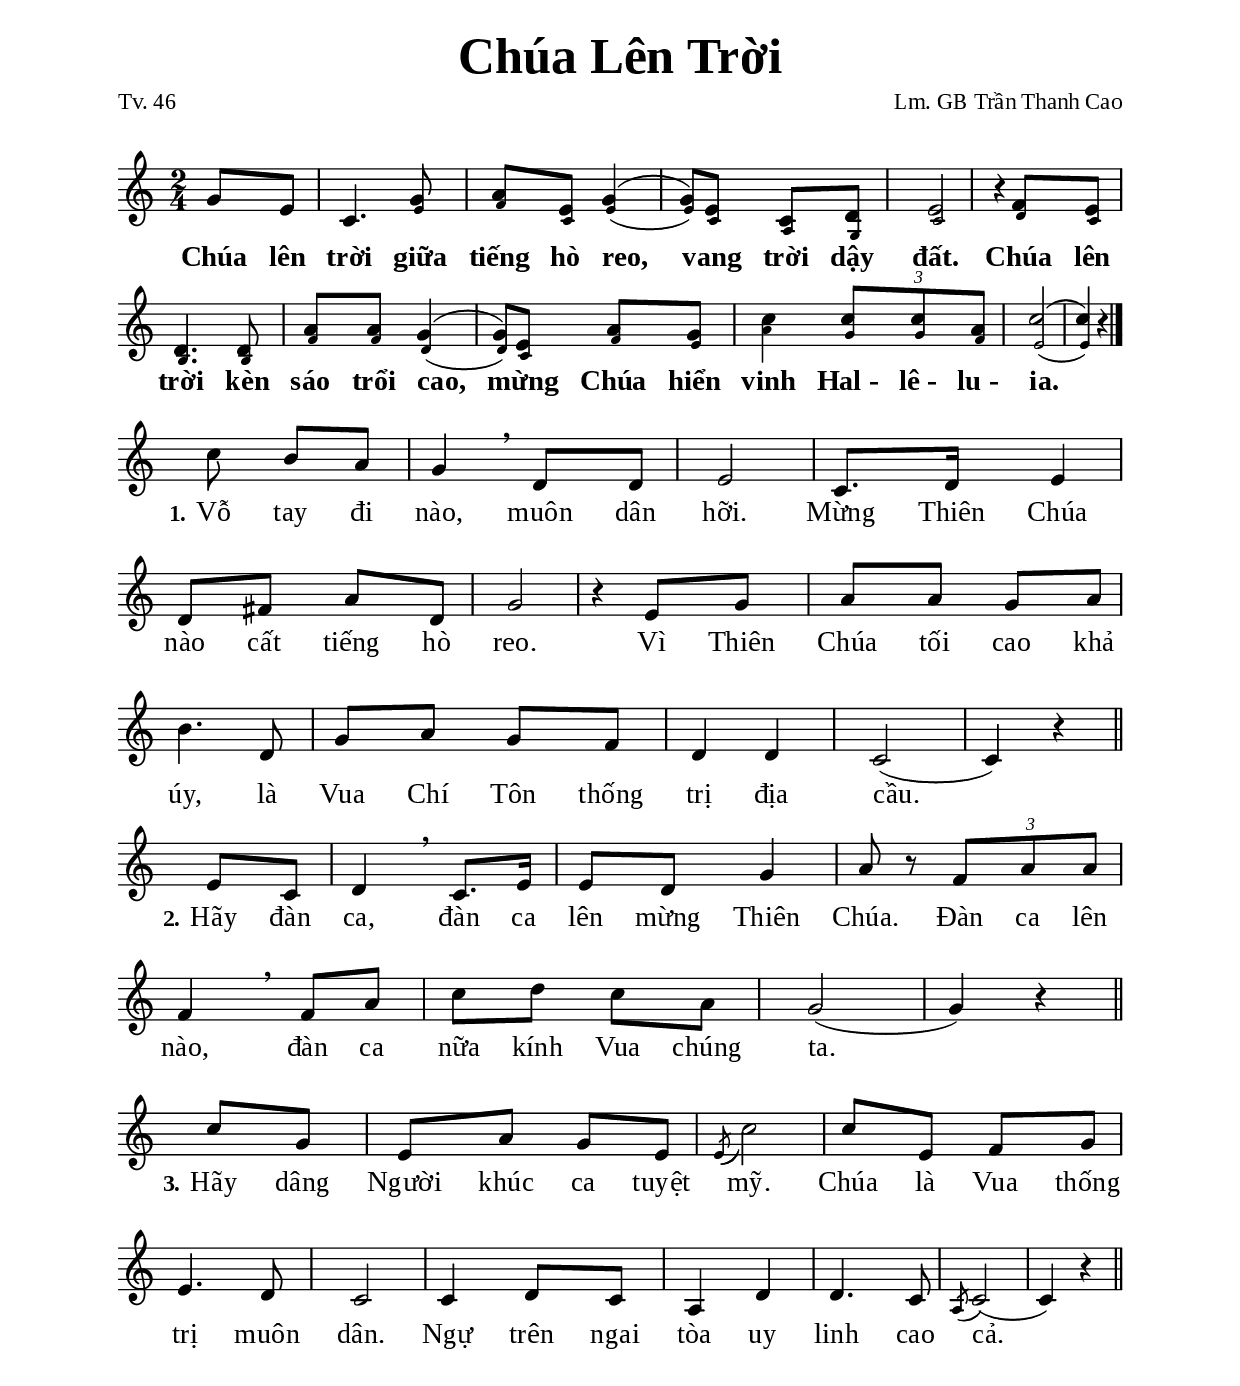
% Cài đặt chung
\version "2.22.1"
\include "english.ly"

\header {
  title = \markup { \fontsize #3 "Chúa Lên Trời" }
  poet = "Tv. 46"
  composer = "Lm. GB Trần Thanh Cao"
  arranger = " "
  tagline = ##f
}

% Nhạc điệp khúc
nhacDiepKhucSop = \relative c'' {
  \partial 4 g8 e |
  c4. g'8 |
  a e g4 ^( |
  g8) e c d |
  e2 |
  r4 f8 e |
  d4. d8 |
  a' a g4 ^( |
  g8) e a g |
  c4 \tuplet 3/2 { c8 c a } |
  c2 ^( |
  c4) r \bar "|."
}

nhacDiepKhucBas = \relative c' {
  \override NoteHead.font-size = #-2
  \skip 4
  \skip 4. e8 |
  f c e4 _( |
  e8) c a g |
  c2 |
  r4 d8 c |
  b4. b8 |
  f' f d4 _( |
  d8) c f e |
  a4 \tuplet 3/2 { g8 g f } |
  e2 _( |
  e4) r
}

% Nhạc phiên khúc
nhacPhienKhucMot = \relative c'' {
  \partial 4. c8 b a |
  g4 \breathe d8 d |
  e2 |
  c8. d16 e4 
  d8 fs a d, |
  g2 |
  r4 e8 g |
  a a g a |
  b4. d,8 |
  g a g f |
  d4 d |
  c2 ( |
  c4) r \bar "||"
}

nhacPhienKhucHai = \relative c' {
  \partial 4 e8 c |
  d4 \breathe c8. e16 |
  e8 d g4 |
  a8 r \tuplet 3/2 { f8 a a } |
  f4 \breathe f8 a |
  c d c a |
  g2 ( |
  g4) r \bar "||"
}

nhacPhienKhucBa = \relative c'' {
  \partial 4 c8 g |
  e a g e |
  \acciaccatura e8 (c'2) |
  c8 e, f g |
  e4. d8 |
  c2 |
  c4 d8 c |
  a4 d |
  d4. c8 |
  \acciaccatura a8 c2 ( |
  c4) r \bar "||"
}

% Lời điệp khúc
loiDiepKhuc = \lyricmode {
  Chúa lên trời giữa tiếng hò reo, vang trời dậy đất.
  Chúa lên trời kèn sáo trổi cao, mừng Chúa hiển vinh
  "Hal -" "lê -" "lu -" ia.
}

% Lời phiên khúc
loiPhienKhucMot = \lyricmode {
  \set stanza = #"1."
  Vỗ tay đi nào, muôn dân hỡi.
  Mừng Thiên Chúa nào cất tiếng hò reo.
  Vì Thiên Chúa tối cao khả úy,
  là Vua Chí Tôn thống trị địa cầu.
}

loiPhienKhucHai = \lyricmode {
  \set stanza = #"2."
  Hãy đàn ca, đàn ca lên mừng Thiên Chúa.
  Đàn ca lên nào, đàn ca nữa kính Vua chúng ta.
}

loiPhienKhucBa = \lyricmode {
  \set stanza = #"3."
  Hãy dâng Người khúc ca tuyệt mỹ.
  Chúa là Vua thống trị muôn dân.
  Ngự trên ngai tòa uy linh cao cả.
}


% Dàn trang
\paper {
  #(set-paper-size "a4")
  top-margin = 10\mm
  bottom-margin = 10\mm
  left-margin = 20\mm
  right-margin = 20\mm
  indent = #0
  #(define fonts
    (make-pango-font-tree
      "Liberation Serif"
      "Liberation Serif"
      "Liberation Serif"
      (/ 20 20)))
  page-count = #1
  system-system-spacing = #'((basic-distance . 13))
  score-system-spacing = #'((basic-distance . 13))
}

% Thiết lập tông và nhịp
TongNhip = { \key c \major \time 2/4 }

% Đổi kích thước nốt cho bè phụ
notBePhu =
#(define-music-function (font-size music) (number? ly:music?)
   (for-some-music
     (lambda (m)
       (if (music-is-of-type? m 'rhythmic-event)
           (begin
             (set! (ly:music-property m 'tweaks)
                   (cons `(font-size . ,font-size)
                         (ly:music-property m 'tweaks)))
             #t)
           #f))
     music)
   music)

\score {
  \new ChoirStaff <<
    \new Staff = diepKhuc \with {
        \consists "Merge_rests_engraver"
        %\magnifyStaff #(magstep +1)
        printPartCombineTexts = ##f
      }
      <<
      \new Voice \TongNhip \partCombine 
        \nhacDiepKhucSop
        \notBePhu -3 { \nhacDiepKhucBas }
      \new NullVoice = nhacThamChieu \nhacDiepKhucSop
      \new Lyrics \lyricsto nhacThamChieu \loiDiepKhuc
      >>
  >>
  \layout {
    \override Lyrics.LyricText.font-series = #'bold
    \override Lyrics.LyricText.font-size = #+2
    \override Lyrics.LyricSpace.minimum-distance = #2
    \override Score.BarNumber.break-visibility = ##(#f #f #f)
    \override Score.SpacingSpanner.uniform-stretching = ##t
    \override Score.SpacingSpanner packed-spacing = ##t
  }
}

\score {
  \new ChoirStaff <<
    \new Staff = phienKhuc \with {
        %\magnifyStaff #(magstep +1)
      }
      <<
      \new Voice = beSop {
        \key c \major \time 2/4 \nhacPhienKhucMot
      }
    >>
    \new Lyrics \lyricsto beSop \loiPhienKhucMot
  >>
  \layout {
    \override Staff.TimeSignature.transparent = ##t
    \override Lyrics.LyricText.font-size = #+2
    \override Lyrics.LyricSpace.minimum-distance = #4
    \override Score.BarNumber.break-visibility = ##(#f #f #f)
    \override Score.SpacingSpanner.uniform-stretching = ##t
  }
}

\score {
  \new ChoirStaff <<
    \new Staff = phienKhuc \with {
        %\magnifyStaff #(magstep +1)
      }
      <<
      \new Voice = beSop {
        \key c \major \time 2/4 \nhacPhienKhucHai
      }
    >>
    \new Lyrics \lyricsto beSop \loiPhienKhucHai
  >>
  \layout {
    \override Staff.TimeSignature.transparent = ##t
    \override Lyrics.LyricText.font-size = #+2
    \override Lyrics.LyricSpace.minimum-distance = #3
    \override Score.BarNumber.break-visibility = ##(#f #f #f)
    \override Score.SpacingSpanner.uniform-stretching = ##t
  }
}

\score {
  \new ChoirStaff <<
    \new Staff = phienKhuc \with {
        %\magnifyStaff #(magstep +1)
      }
      <<
      \new Voice = beSop {
        \key c \major \time 2/4 \nhacPhienKhucBa
      }
    >>
    \new Lyrics \lyricsto beSop \loiPhienKhucBa
  >>
  \layout {
    \override Staff.TimeSignature.transparent = ##t
    \override Lyrics.LyricText.font-size = #+2
    \override Lyrics.LyricSpace.minimum-distance = #3.5
    \override Score.BarNumber.break-visibility = ##(#f #f #f)
    \override Score.SpacingSpanner.uniform-stretching = ##t
  }
}
